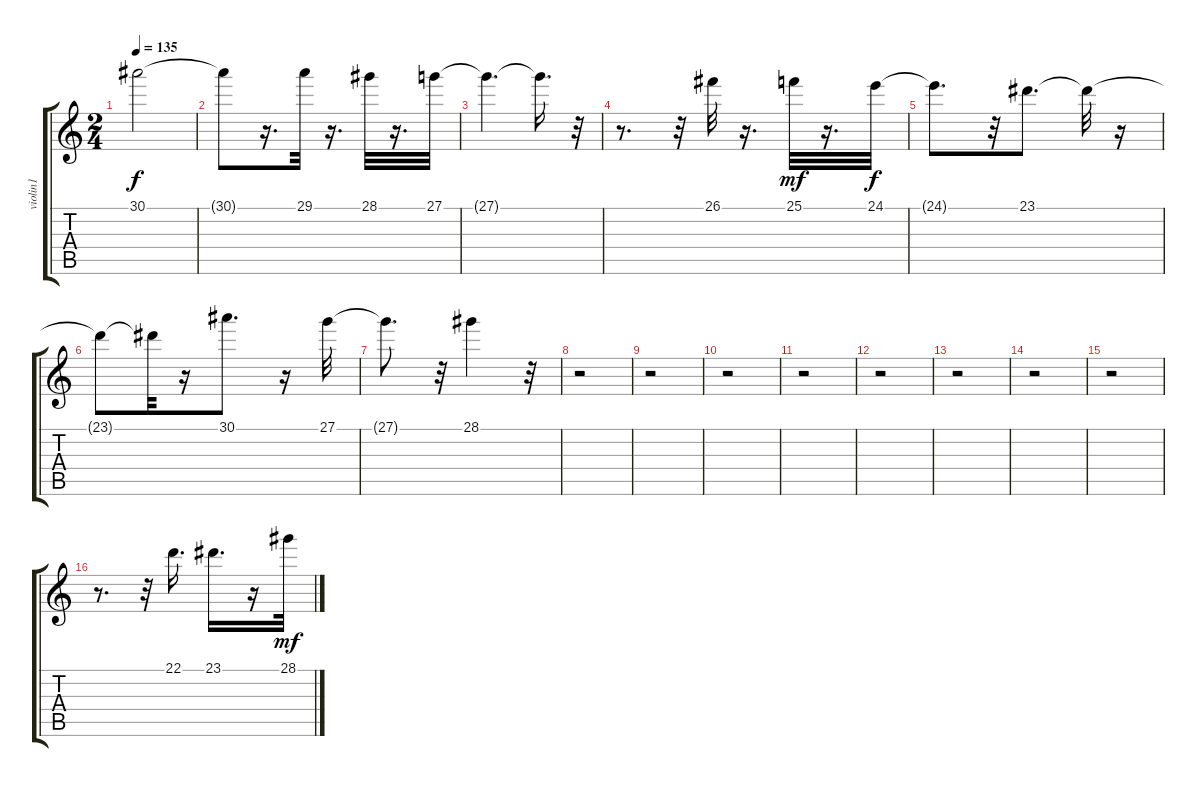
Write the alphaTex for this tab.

\track ("violin1" "violin1") {instrument stringensemble1}
\staff {score tabs}
\tuning (E4 B3 G3 D3 A2 E2) {hide}
\ts (2 4)
\tempo 135
\clef g2
\ks c
30.1{t}.2{dy f} |
30.1{t}.8 r.16{d} 29.1.32 r.16{d} 28.1.32 r.16{d} 27.1.32 |
27.1{t}.4{d} 27.1{t}.16{d} r.32 |
r.8{d} r.32 26.1.32 r.16{d} 25.1.32{dy mf} r.16{d} 24.1.32{dy f} |
24.1{t}.8{d} r.32 23.1.8{d} 23.1{t}.32 r.16 |
23.1{t}.8 23.1{t}.32 r.16 30.1.8{d} r.16 27.1.32 |
27.1{t}.8{d} r.32 28.1.4 r.32 |
r.2 |
r.2 |
r.2 |
r.2 |
r.2 |
r.2 |
r.2 |
r.2 |
r.8{d} r.32 22.1.16{d} 23.1.16{d} r.16 28.1.32{dy mf}
